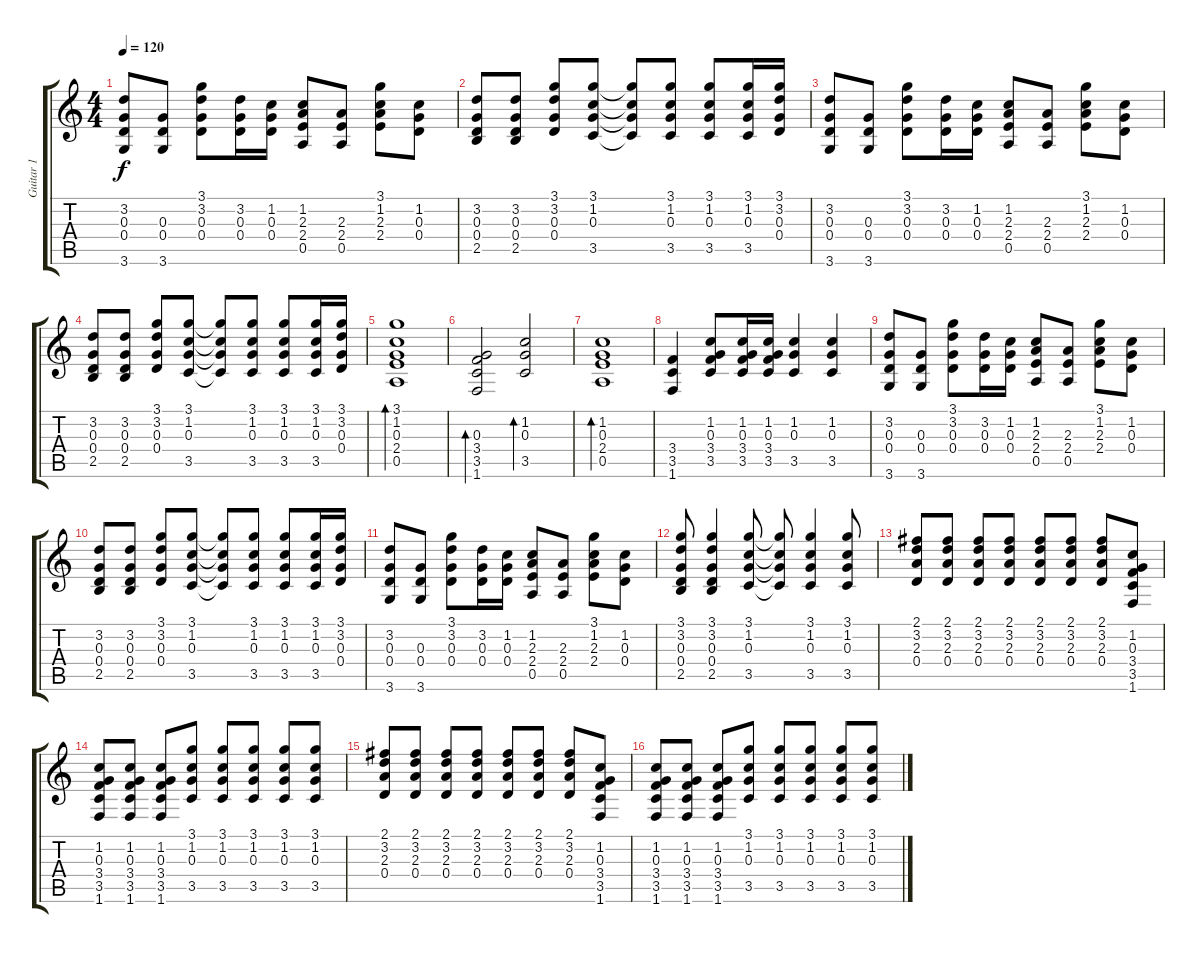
\track ("Guitar 1" "Guitar 1") {instrument overdrivenguitar}
\staff {score tabs}
\tuning (E4 B3 G3 D3 A2 E2) {hide}
\ts (4 4)
\tempo 120
\clef g2
\ks c
(3.2 0.3 0.4 3.6).8{dy f} (0.3 0.4 3.6).8 (3.1 3.2 0.3 0.4).8 (3.2 0.3 0.4).16 (1.2 0.3 0.4).16 (1.2 2.3 2.4 0.5).8 (2.3 2.4 0.5).8 (3.1 1.2 2.3 2.4).8 (1.2 0.3 0.4).8 |
(3.2 0.3 0.4 2.5).8 (3.2 0.3 0.4 2.5).8 (3.1 3.2 0.3 0.4).8 (3.1 1.2 0.3 3.5).8 (3.1{t} 1.2{t} 0.3{t} 3.5{t}).8 (3.1 1.2 0.3 3.5).8 (3.1 1.2 0.3 3.5).8 (3.1 1.2 0.3 3.5).16 (3.1 3.2 0.3 0.4).16 |
(3.2 0.3 0.4 3.6).8 (0.3 0.4 3.6).8 (3.1 3.2 0.3 0.4).8 (3.2 0.3 0.4).16 (1.2 0.3 0.4).16 (1.2 2.3 2.4 0.5).8 (2.3 2.4 0.5).8 (3.1 1.2 2.3 2.4).8 (1.2 0.3 0.4).8 |
(3.2 0.3 0.4 2.5).8 (3.2 0.3 0.4 2.5).8 (3.1 3.2 0.3 0.4).8 (3.1 1.2 0.3 3.5).8 (3.1{t} 1.2{t} 0.3{t} 3.5{t}).8 (3.1 1.2 0.3 3.5).8 (3.1 1.2 0.3 3.5).8 (3.1 1.2 0.3 3.5).16 (3.1 3.2 0.3 0.4).16 |
(3.1 1.2 0.3 2.4 0.5).1{bd 60} |
(0.3 3.4 3.5 1.6).2{bd 60} (1.2 0.3 3.5).2{bd 60} |
(1.2 0.3 2.4 0.5).1{bd 60} |
(3.4 3.5 1.6).4 (1.2 0.3 3.4 3.5).8 (1.2 0.3 3.4 3.5).16 (1.2 0.3 3.4 3.5).16 (1.2 0.3 3.5).4 (1.2 0.3 3.5).4 |
(3.2 0.3 0.4 3.6).8 (0.3 0.4 3.6).8 (3.1 3.2 0.3 0.4).8 (3.2 0.3 0.4).16 (1.2 0.3 0.4).16 (1.2 2.3 2.4 0.5).8 (2.3 2.4 0.5).8 (3.1 1.2 2.3 2.4).8 (1.2 0.3 0.4).8 |
(3.2 0.3 0.4 2.5).8 (3.2 0.3 0.4 2.5).8 (3.1 3.2 0.3 0.4).8 (3.1 1.2 0.3 3.5).8 (3.1{t} 1.2{t} 0.3{t} 3.5{t}).8 (3.1 1.2 0.3 3.5).8 (3.1 1.2 0.3 3.5).8 (3.1 1.2 0.3 3.5).16 (3.1 3.2 0.3 0.4).16 |
(3.2 0.3 0.4 3.6).8 (0.3 0.4 3.6).8 (3.1 3.2 0.3 0.4).8 (3.2 0.3 0.4).16 (1.2 0.3 0.4).16 (1.2 2.3 2.4 0.5).8 (2.3 2.4 0.5).8 (3.1 1.2 2.3 2.4).8 (1.2 0.3 0.4).8 |
(3.1 3.2 0.3 0.4 2.5).8 (3.1 3.2 0.3 0.4 2.5).4 (3.1 1.2 0.3 3.5).8 (3.1{t} 1.2{t} 0.3{t} 3.5{t}).8 (3.1 1.2 0.3 3.5).4 (3.1 1.2 0.3 3.5).8 |
(2.1 3.2 2.3 0.4).8{volume 8} (2.1 3.2 2.3 0.4).8 (2.1 3.2 2.3 0.4).8 (2.1 3.2 2.3 0.4).8 (2.1 3.2 2.3 0.4).8 (2.1 3.2 2.3 0.4).8 (2.1 3.2 2.3 0.4).8 (1.2 0.3 3.4 3.5 1.6).8 |
(1.2 0.3 3.4 3.5 1.6).8 (1.2 0.3 3.4 3.5 1.6).8 (1.2 0.3 3.4 3.5 1.6).8 (3.1 1.2 0.3 3.5).8 (3.1 1.2 0.3 3.5).8 (3.1 1.2 0.3 3.5).8 (3.1 1.2 0.3 3.5).8 (3.1 1.2 0.3 3.5).8 |
(2.1 3.2 2.3 0.4).8 (2.1 3.2 2.3 0.4).8 (2.1 3.2 2.3 0.4).8 (2.1 3.2 2.3 0.4).8 (2.1 3.2 2.3 0.4).8 (2.1 3.2 2.3 0.4).8 (2.1 3.2 2.3 0.4).8 (1.2 0.3 3.4 3.5 1.6).8 |
(1.2 0.3 3.4 3.5 1.6).8 (1.2 0.3 3.4 3.5 1.6).8 (1.2 0.3 3.4 3.5 1.6).8 (3.1 1.2 0.3 3.5).8 (3.1 1.2 0.3 3.5).8 (3.1 1.2 0.3 3.5).8 (3.1 1.2 0.3 3.5).8 (3.1 1.2 0.3 3.5).8
